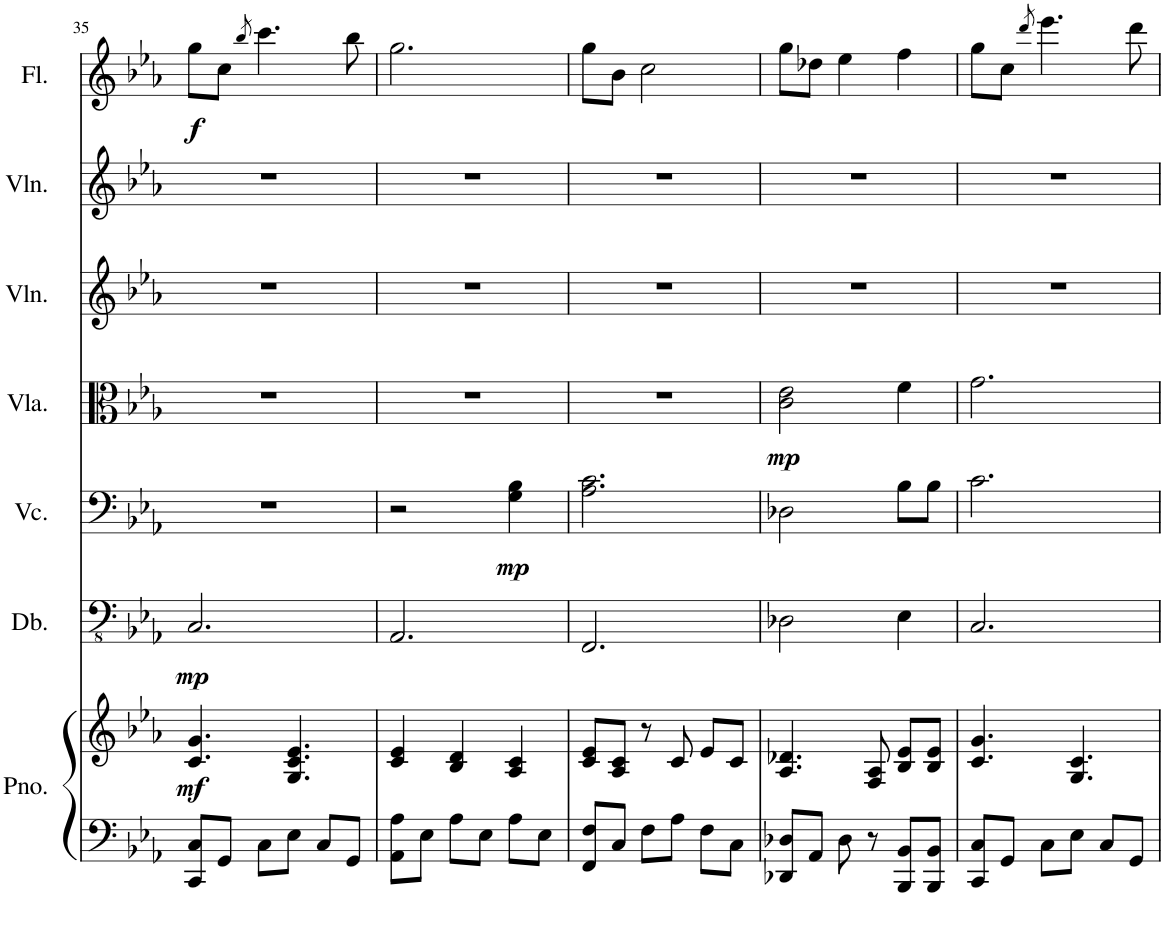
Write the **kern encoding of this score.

**kern	**kern	**dynam	**kern	**dynam	**kern	**dynam	**kern	**dynam	**kern	**kern	**kern	**dynam
*part7	*part7	*part7	*part6	*part6	*part5	*part5	*part4	*part4	*part3	*part2	*part1	*part1
*staff8	*staff7	*staff7/8	*staff6	*staff6	*staff5	*staff5	*staff4	*staff4	*staff3	*staff2	*staff1	*staff1
*I"Piano	*	*	*I"Double Bass	*	*I"Violoncello	*	*I"Viola	*	*I"Violin	*I"Violin	*I"Flute	*
*I'Pno.	*	*	*I'Db.	*	*I'Vc.	*	*I'Vla.	*	*I'Vln.	*I'Vln.	*I'Fl.	*
!!LO:PB:g=z
*clefF4	*clefG2	*	*clefFv4	*	*clefF4	*	*clefC3	*	*clefG2	*clefG2	*clefG2	*
*	*	*	*Trd7c12	*	*	*	*	*	*	*	*	*
*k[b-e-a-]	*k[b-e-a-]	*	*k[b-e-a-]	*	*k[b-e-a-]	*	*k[b-e-a-]	*	*k[b-e-a-]	*k[b-e-a-]	*k[b-e-a-]	*
*M3/4	*M3/4	*	*M3/4	*	*M3/4	*	*M3/4	*	*M3/4	*M3/4	*M3/4	*
=35	=35	=35	=35	=35	=35	=35	=35	=35	=35	=35	=35	=35
!	!	!LO:DY:b	!	!LO:DY:b	!	!	!	!	!	!	!	!LO:DY:b
8CC/ 8C/L	4.c/ 4.g/	mf	2.CC/	mp	2.r	.	2.r	.	2.r	2.r	8gg\L	f
8GG/J	.	.	.	.	.	.	.	.	.	.	8cc\J	.
.	.	.	.	.	.	.	.	.	.	.	8qbb-/	.
8C\L	.	.	.	.	.	.	.	.	.	.	4.ccc\	.
8E-\J	4.G/ 4.c/ 4.e-/	.	.	.	.	.	.	.	.	.	.	.
8C/L	.	.	.	.	.	.	.	.	.	.	.	.
8GG/J	.	.	.	.	.	.	.	.	.	.	8bb-\	.
=36	=36	=36	=36	=36	=36	=36	=36	=36	=36	=36	=36	=36
8AA-\ 8A-\L	4c/ 4e-/	.	2.AAA-/	.	2r	.	2.r	.	2.r	2.r	2.gg\	.
8E-\J	.	.	.	.	.	.	.	.	.	.	.	.
8A-\L	4B-/ 4d/	.	.	.	.	.	.	.	.	.	.	.
8E-\J	.	.	.	.	.	.	.	.	.	.	.	.
!	!	!	!	!	!	!LO:DY:b	!	!	!	!	!	!
8A-\L	4A-/ 4c/	.	.	.	4G\ 4B-\	mp	.	.	.	.	.	.
8E-\J	.	.	.	.	.	.	.	.	.	.	.	.
=37	=37	=37	=37	=37	=37	=37	=37	=37	=37	=37	=37	=37
8FF/ 8F/L	8c/ 8e-/L	.	2.FFF/	.	2.A-\ 2.c\	.	2.r	.	2.r	2.r	8gg\L	.
8C/J	8A-/ 8c/J	.	.	.	.	.	.	.	.	.	8b-\J	.
8F\L	8r	.	.	.	.	.	.	.	.	.	2cc\	.
8A-\J	8c/	.	.	.	.	.	.	.	.	.	.	.
8F\L	8e-/L	.	.	.	.	.	.	.	.	.	.	.
8C\J	8c/J	.	.	.	.	.	.	.	.	.	.	.
=38	=38	=38	=38	=38	=38	=38	=38	=38	=38	=38	=38	=38
!	!	!	!	!	!	!	!	!LO:DY:b	!	!	!	!
8DD-X/ 8D-X/L	4.A-/ 4.d-X/	.	2DD-X\	.	2D-X\	.	2c\ 2e-\	mp	2.r	2.r	8gg\L	.
8AA-/J	.	.	.	.	.	.	.	.	.	.	8dd-X\J	.
8D-\	.	.	.	.	.	.	.	.	.	.	4ee-\	.
8r	8F/ 8A-/	.	.	.	.	.	.	.	.	.	.	.
8BBB-/ 8BB-/L	8B-/ 8e-/L	.	4EE-\	.	8B-\L	.	4f\	.	.	.	4ff\	.
8BBB-/ 8BB-/J	8B-/ 8e-/J	.	.	.	8B-\J	.	.	.	.	.	.	.
=39	=39	=39	=39	=39	=39	=39	=39	=39	=39	=39	=39	=39
8CC/ 8C/L	4.c/ 4.g/	.	2.CC/	.	2.c\	.	2.g\	.	2.r	2.r	8gg\L	.
8GG/J	.	.	.	.	.	.	.	.	.	.	8cc\J	.
.	.	.	.	.	.	.	.	.	.	.	8qddd/	.
8C\L	.	.	.	.	.	.	.	.	.	.	4.eee-\	.
8E-\J	4.G/ 4.c/	.	.	.	.	.	.	.	.	.	.	.
8C/L	.	.	.	.	.	.	.	.	.	.	.	.
8GG/J	.	.	.	.	.	.	.	.	.	.	8ddd\	.
=	=	=	=	=	=	=	=	=	=	=	=	=
*-	*-	*-	*-	*-	*-	*-	*-	*-	*-	*-	*-	*-
